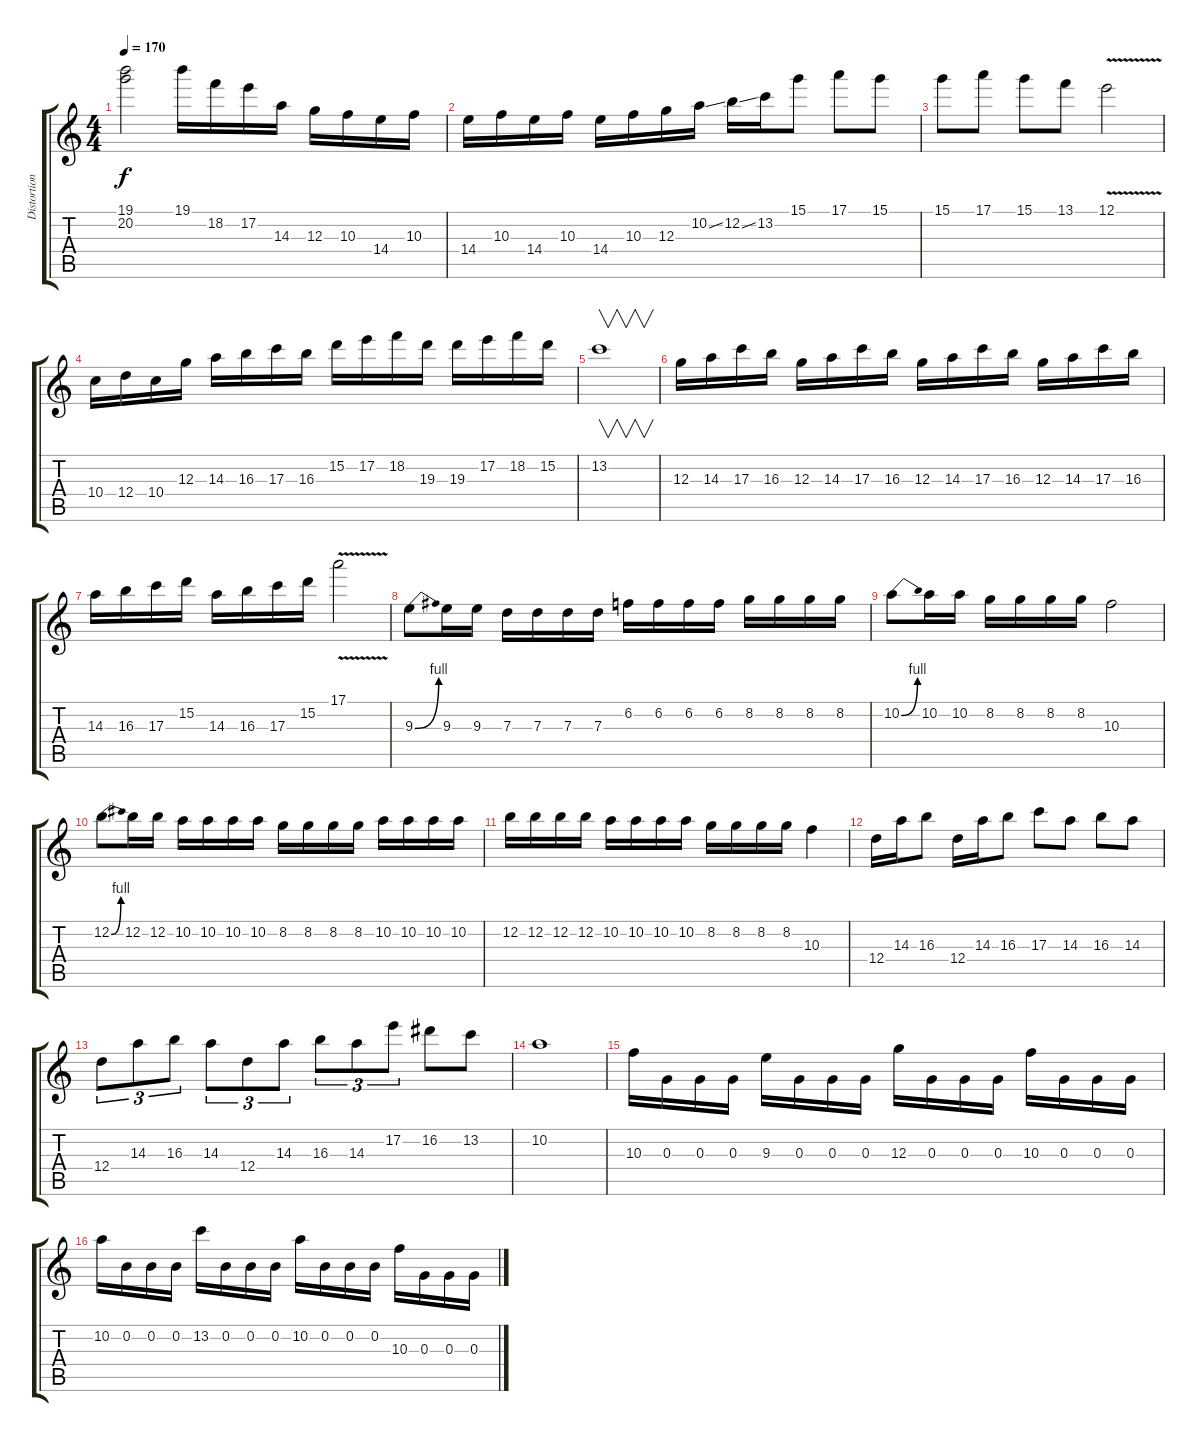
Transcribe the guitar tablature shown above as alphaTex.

\track ("Distortion Guy" "Distortion") {instrument distortionguitar}
\staff {score tabs}
\tuning (E4 B3 G3 D3 A2 E2) {hide}
\ts (4 4)
\tempo 170
\clef g2
\ks c
(19.1 20.2).2{dy f} 19.1.16 18.2.16 17.2.16 14.3.16 12.3.16 10.3.16 14.4.16 10.3.16 |
14.4.16 10.3.16 14.4.16 10.3.16 14.4.16 10.3.16 12.3.16 10.2{ss}.16 12.2{ss}.16 13.2.16 15.1.8 17.1.8 15.1.8 |
15.1.8 17.1.8 15.1.8 13.1.8 12.1{v}.2 |
10.4.16 12.4.16 10.4.16 12.3.16 14.3.16 16.3.16 17.3.16 16.3.16 15.2.16 17.2.16 18.2.16 19.3.16 19.3.16 17.2.16 18.2.16 15.2.16 |
13.2.1{v} |
12.3.16 14.3.16 17.3.16 16.3.16 12.3.16 14.3.16 17.3.16 16.3.16 12.3.16 14.3.16 17.3.16 16.3.16 12.3.16 14.3.16 17.3.16 16.3.16 |
14.3.16 16.3.16 17.3.16 15.2.16 14.3.16 16.3.16 17.3.16 15.2.16 17.1{v}.2 |
9.3{be (bend 0 0 60 4)}.8 9.3.16 9.3.16 7.3.16 7.3.16 7.3.16 7.3.16 6.2.16 6.2.16 6.2.16 6.2.16 8.2.16 8.2.16 8.2.16 8.2.16 |
10.2{be (bend 0 0 60 4)}.8 10.2.16 10.2.16 8.2.16 8.2.16 8.2.16 8.2.16 10.3.2 |
12.2{be (bend 0 0 60 4)}.8 12.2.16 12.2.16 10.2.16 10.2.16 10.2.16 10.2.16 8.2.16 8.2.16 8.2.16 8.2.16 10.2.16 10.2.16 10.2.16 10.2.16 |
12.2.16 12.2.16 12.2.16 12.2.16 10.2.16 10.2.16 10.2.16 10.2.16 8.2.16 8.2.16 8.2.16 8.2.16 10.3.4 |
12.4.16 14.3.16 16.3.8 12.4.16 14.3.16 16.3.8 17.3.8 14.3.8 16.3.8 14.3.8 |
12.4.8{tu (3 2)} 14.3.8{tu (3 2)} 16.3.8{tu (3 2)} 14.3.8{tu (3 2)} 12.4.8{tu (3 2)} 14.3.8{tu (3 2)} 16.3.8{tu (3 2)} 14.3.8{tu (3 2)} 17.2.8{tu (3 2)} 16.2.8 13.2.8 |
10.2.1 |
10.3.16 0.3.16 0.3.16 0.3.16 9.3.16 0.3.16 0.3.16 0.3.16 12.3.16 0.3.16 0.3.16 0.3.16 10.3.16 0.3.16 0.3.16 0.3.16 |
10.2.16 0.2.16 0.2.16 0.2.16 13.2.16 0.2.16 0.2.16 0.2.16 10.2.16 0.2.16 0.2.16 0.2.16 10.3.16 0.3.16 0.3.16 0.3.16
